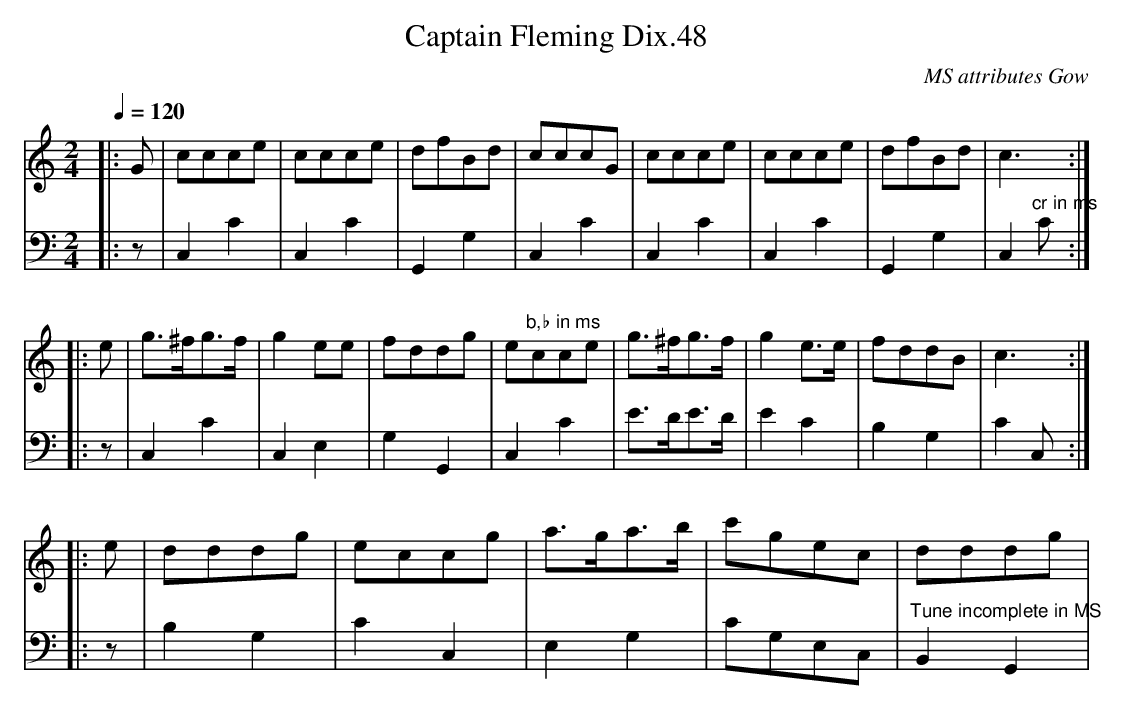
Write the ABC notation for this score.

X:1
T:Captain Fleming Dix.48
M:2/4
L:1/8
Q:1/4=120
C:MS attributes Gow
K:C
[V:1]|:G|ccce|ccce|dfBd|cccG|ccce|ccce|dfBd|c3:|
[V:2]|:z|C,2C2|C,2C2|G,,2G,2|C,2C2|C,2C2|C,2C2|G,,2G,2|C,2"cr in ms"C:|
[V:1]|:e|g>^fg>f|g2ee|fddg|e"b,b in ms"cce|g>^fg>f|g2e>e|fddB|c3:|
[V:2]|:z|C,2C2|C,2E,2|G,2G,,2|C,2C2|E>DE>D|E2C2|B,2G,2|C2C,:|
[V:1]|:e|dddg|eccg|a>ga>b|c'gec|dddg|
[V:2]|:z|B,2G,2|C2C,2|E,2G,2|CG,E,C,|"^Tune incomplete in MS"B,,2G,,2|
